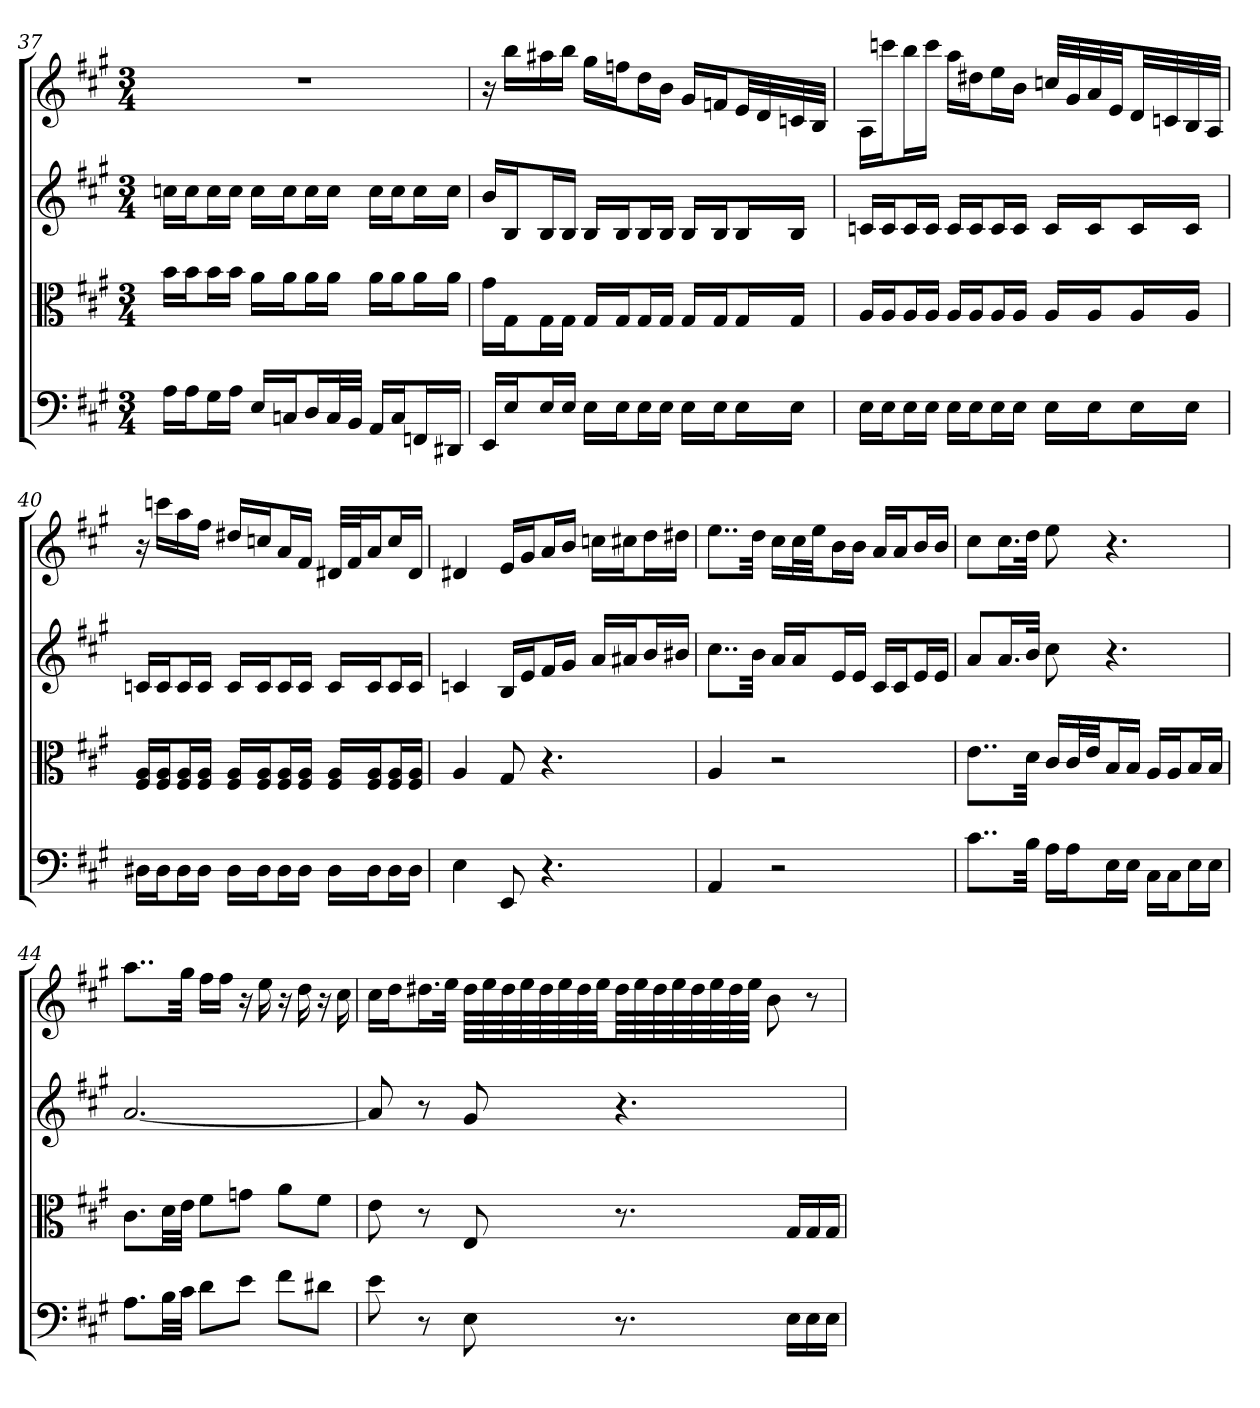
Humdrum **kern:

**kern	**kern	**kern	**kern
*part4	*part3	*part2	*part1
*staff4	*staff3	*staff2	*staff1
*clefF4	*clefC3	*	*
*k[f#c#g#]	*k[f#c#g#]	*k[f#c#g#]	*k[f#c#g#]
*A:	*A:	*A:	*A:
*M3/4	*M3/4	*M3/4	*M3/4
=37	=37	=37	=37
16A\LL	16b\LL	16ccnLL	2.r
16A\J	16b\J	16ccJ	.
16G#\L	16b\L	16ccL	.
16A\JJ	16b\JJ	16ccJJ	.
16E/LL	16a\LL	16ccLL	.
16Cn/J	16a\J	16ccJ	.
16D/L	16a\L	16ccL	.
32C/L	16a\JJ	16ccJJ	.
32BB/JJJ	.	.	.
16AA/LL	16a\LL	16ccLL	.
16C/J	16a\J	16ccJ	.
16FFn/L	16a\L	16ccL	.
16DD#X/JJ	16a\JJ	16ccJJ	.
=38	=38	=38	=38
16EE/LL	16g#\LL	16bLL	16r
16E/J	16G#\J	16BJ	16bbLL
16E/L	16G#\L	16BL	16aa#X
16E/JJ	16G#\JJ	16BJJ	16bbJJ
16E\LL	16G#/LL	16BLL	16gg#LL
16E\J	16G#/J	16BJ	16ffnJ
16E\L	16G#/L	16BL	16ddL
16E\JJ	16G#/JJ	16BJJ	16bJJ
16E\LL	16G#/LL	16BLL	16g#LL
16E\J	16G#/J	16BJ	16fnJ
16E\L	16G#/L	16BL	32eLL
.	.	.	32d
16E\JJ	16G#/JJ	16BJJ	32cn
.	.	.	32BJJJ
=39	=39	=39	=39
16E\LL	16A/LL	16cnLL	16ALL
16E\J	16A/J	16cJ	16cccnJ
16E\L	16A/L	16cL	16bbL
16E\JJ	16A/JJ	16cJJ	16cccJJ
16E\LL	16A/LL	16cLL	16aaLL
16E\J	16A/J	16cJ	16dd#XJ
16E\L	16A/L	16cL	16eeL
16E\JJ	16A/JJ	16cJJ	16bJJ
16E\LL	16A/LL	16cLL	32ccnLLL
.	.	.	32g#
16E\J	16A/J	16cJ	32a
.	.	.	32eJJ
16E\L	16A/L	16cL	32dLL
.	.	.	32cn
16E\JJ	16A/JJ	16cJJ	32B
.	.	.	32AJJJ
=40	=40	=40	=40
16D#X\LL	16F#/ 16A/LL	16cnLL	16r
16D#\J	16F#/ 16A/J	16cJ	16cccnLL
16D#\L	16F#/ 16A/L	16cL	16aa
16D#\JJ	16F#/ 16A/JJ	16cJJ	16ff#JJ
16D#\LL	16F#/ 16A/LL	16cLL	16dd#XLL
16D#\J	16F#/ 16A/J	16cJ	16ccnJ
16D#\L	16F#/ 16A/L	16cL	16aL
16D#\JJ	16F#/ 16A/JJ	16cJJ	16f#JJ
16D#\LL	16F#/ 16A/LL	16cLL	32d#XLLL
.	.	.	32f#J
16D#\J	16F#/ 16A/J	16cJ	16aJ
16D#\L	16F#/ 16A/L	16cL	16ccL
16D#\JJ	16F#/ 16A/JJ	16cJJ	16d#JJ
=41	=41	=41	=41
4E	4A	4cn	4d#X
8EE	8G#	16BLL	16eLL
.	.	16eJ	16g#J
4.r	4.r	16f#L	16aL
.	.	16g#JJ	16bJJ
.	.	16aLL	16ccnLL
.	.	16a#XJ	16cc#XJ
.	.	16bL	16ddL
.	.	16b#XJJ	16dd#XJJ
=42	=42	=42	=42
4AA	4A	8..cc#L	8..eeL
.	.	32bJkk	32ddJkk
2r	2r	16aLL	16cc#LL
.	.	16aJ	32cc#L
.	.	.	32eeJJ
.	.	16eL	16bL
.	.	16eJJ	16bJJ
.	.	16c#LL	16aLL
.	.	16c#J	16aJ
.	.	16eL	16bL
.	.	16eJJ	16bJJ
=43	=43	=43	=43
8..c#\L	8..e\L	8aL	8cc#L
.	.	16.aL	16.cc#L
32B\Jkk	32d\Jkk	32bJJk	32ddJJk
16A\LL	16c#/LL	8cc#	8ee
16A\J	32c#/L	.	.
.	32e/JJ	.	.
16E\L	16B/L	4.r	4.r
16E\JJ	16B/JJ	.	.
16C#\LL	16A/LL	.	.
16C#\J	16A/J	.	.
16E\L	16B/L	.	.
16E\JJ	16B/JJ	.	.
=44	=44	=44	=44
8.A\L	8.c#\L	[2.a	8..aaL
32B\LL	32d\LL	.	.
32c#\JJJ	32e\JJJ	.	32gg#Jkk
8d\L	8f#\L	.	16ff#LL
.	.	.	16ff#JJ
8e\J	8gn\J	.	16r
.	.	.	16ee
8f#\L	8a\L	.	16r
.	.	.	16dd
8d#X\J	8f#\J	.	16r
.	.	.	16cc#
=45	=45	=45	=45
8e	8e	8a]	16cc#LL
.	.	.	16ddJ
8r	8r	8r	16.dd#XL
.	.	.	32eeJJk
8E	8E	8g#	64dd#LLLL
.	.	.	64ee
.	.	.	64dd#
.	.	.	64ee
.	.	.	64dd#
.	.	.	64ee
.	.	.	64dd#
.	.	.	64eeJJJ
8.r	8.r	4.r	64dd#LLL
.	.	.	64ee
.	.	.	64dd#
.	.	.	64ee
.	.	.	64dd#
.	.	.	64ee
.	.	.	64dd#
.	.	.	64eeJJJJ
.	.	.	8b
16E\LL	16G#/LL	.	.
16E\	16G#/	.	8r
16E\JJ	16G#/JJ	.	.
=	=	=	=
*-	*-	*-	*-
